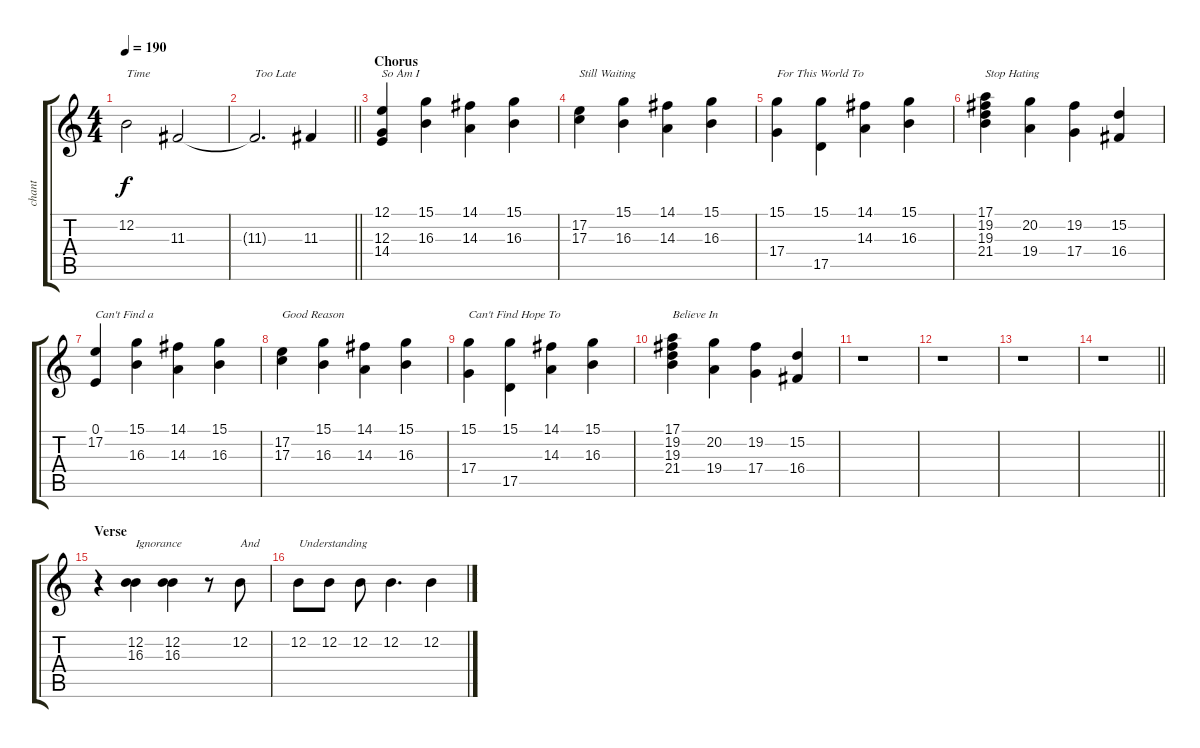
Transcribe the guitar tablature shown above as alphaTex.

\track ("chant" "chant") {instrument lead6voice}
\staff {score tabs}
\tuning (E4 B3 G3 D3 A2 E2) {hide}
\ts (4 4)
\tempo 190
\clef g2
\ks c
12.2.2{txt "Time" dy f} 11.3.2 |
\barLineRight lightlight
11.3{t}.2{d txt "Too Late"} 11.3.4 |
\section ("" "Chorus")
(12.1 12.3 14.4).4{txt "So Am I"} (15.1 16.3).4 (14.1 14.3).4 (15.1 16.3).4 |
(17.2 17.3).4{txt "Still Waiting"} (15.1 16.3).4 (14.1 14.3).4 (15.1 16.3).4 |
(15.1 17.4).4{txt "For This World To"} (15.1 17.5).4 (14.1 14.3).4 (15.1 16.3).4 |
(17.1 19.2 19.3 21.4).4{txt "Stop Hating"} (20.2 19.4).4 (19.2 17.4).4 (15.2 16.4).4 |
(0.1 17.2).4{txt "Can't Find a"} (15.1 16.3).4 (14.1 14.3).4 (15.1 16.3).4 |
(17.2 17.3).4{txt "Good Reason"} (15.1 16.3).4 (14.1 14.3).4 (15.1 16.3).4 |
(15.1 17.4).4{txt "Can't Find Hope To"} (15.1 17.5).4 (14.1 14.3).4 (15.1 16.3).4 |
(17.1 19.2 19.3 21.4).4{txt "Believe In"} (20.2 19.4).4 (19.2 17.4).4 (15.2 16.4).4 |
r.1 |
r.1 |
r.1 |
\barLineRight lightlight
r.1 |
\section ("" "Verse")
r.4 (12.2 16.3).4{txt "Ignorance"} (12.2 16.3).4 r.8 12.2.8{txt "And"} |
12.2.8{txt "Understanding"} 12.2.8 12.2.8 12.2.4{d} 12.2.4
